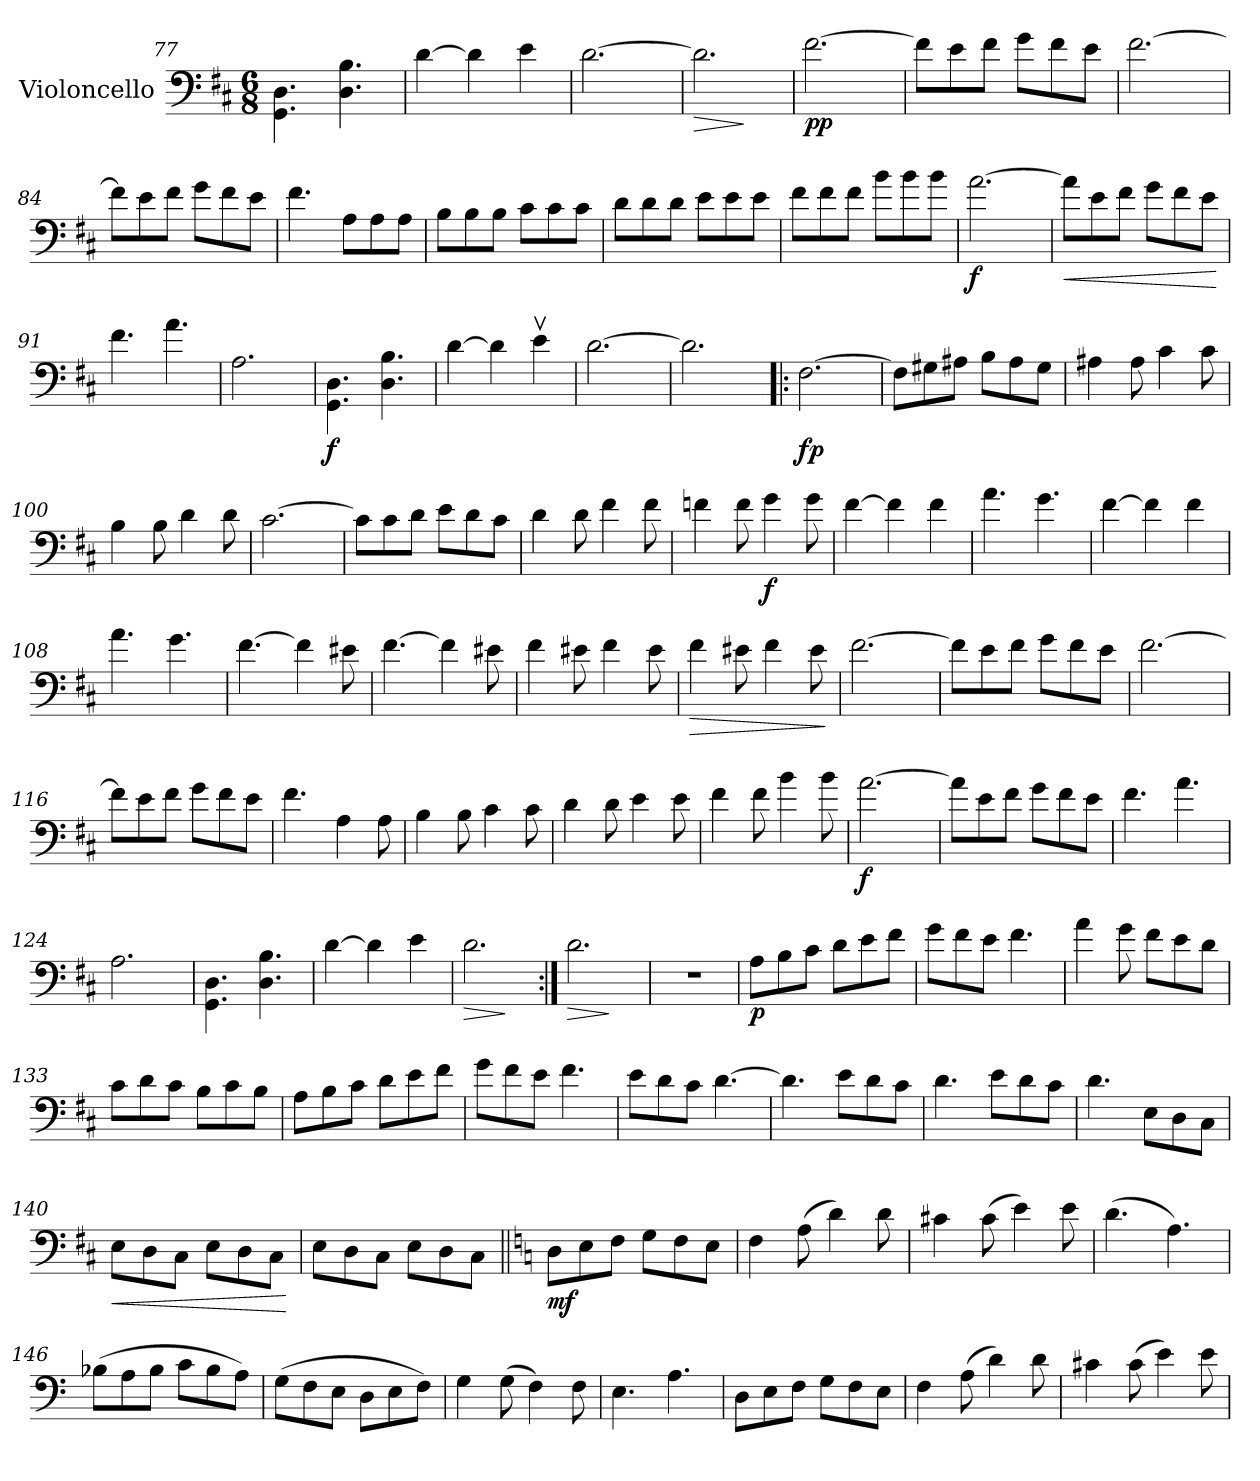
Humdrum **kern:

**kern	**dynam
*part1	*part1
*staff1	*staff1
*I"Violoncello	*
*I'Vc.	*
*clefF4	*
*k[f#c#]	*
*M6/8	*
=77	=77
4.GG\ 4.D\	.
4.D\ 4.B\	.
=78	=78
[4d\	.
4d\]	.
4e\	.
=79	=79
[2.d\	.
=80	=80
!	!LO:HP:b
2.d\]	>
.	]
=81	=81
!	!LO:DY:b
[2.f#\	pp
=82	=82
8f#\L]	.
8e\	.
8f#\J	.
8g\L	.
8f#\	.
8e\J	.
=83	=83
[2.f#\	.
!!LO:LB:g=z
=84	=84
8f#\L]	.
8e\	.
8f#\J	.
8g\L	.
8f#\	.
8e\J	.
=85	=85
4.f#\	.
8A\L	.
8A\	.
8A\J	.
=86	=86
8B\L	.
8B\	.
8B\J	.
8c#\L	.
8c#\	.
8c#\J	.
=87	=87
8d\L	.
8d\	.
8d\J	.
8e\L	.
8e\	.
8e\J	.
=88	=88
8f#\L	.
8f#\	.
8f#\J	.
8b\L	.
8b\	.
8b\J	.
=89	=89
!	!LO:DY:b
[2.a\	f
!!LO:LB:g=z
=90	=90
!	!LO:HP:b
8a\L]	<
8e\	.
8f#\J	.
8g\L	.
8f#\	.
8e\J	.
.	[
=91	=91
4.f#\	.
4.a\	.
=92	=92
2.A\	.
=93	=93
!	!LO:DY:b
4.GG\ 4.D\	f
4.D\ 4.B\	.
=94	=94
[4d\	.
4d\]	.
4ev\	.
=95	=95
[2.d\	.
=96	=96
2.d\]	.
=97!|:	=97!|:
!	!LO:DY:b
[2.F#\	fp
=98	=98
8F#\L]	.
8G#X\	.
8A#X\J	.
8B\L	.
8A#\	.
8G#\J	.
!!LO:LB:g=z
=99	=99
4A#X\	.
8A#\	.
4c#\	.
8c#\	.
=100	=100
4B\	.
8B\	.
4d\	.
8d\	.
=101	=101
[2.c#\	.
=102	=102
8c#\L]	.
8c#\	.
8d\J	.
8e\L	.
8d\	.
8c#\J	.
=103	=103
4d\	.
8d\	.
4f#\	.
8f#\	.
=104	=104
4fn\	.
8f\	.
!	!LO:DY:b
4g\	f
8g\	.
=105	=105
[4f#\	.
4f#\]	.
4f#\	.
=106	=106
4.a\	.
4.g\	.
!!LO:LB:g=z
=107	=107
[4f#\	.
4f#\]	.
4f#\	.
=108	=108
4.a\	.
4.g\	.
=109	=109
[4.f#\	.
4f#\]	.
8e#X\	.
=110	=110
[4.f#\	.
4f#\]	.
8e#X\	.
=111	=111
4f#\	.
8e#X\	.
4f#\	.
8e#\	.
=112	=112
!	!LO:HP:b
4f#\	>
8e#X\	.
4f#\	.
8e#\	.
.	]
=113	=113
[2.f#\	.
=114	=114
8f#\L]	.
8e\	.
8f#\J	.
8g\L	.
8f#\	.
8e\J	.
!!LO:LB:g=z
=115	=115
[2.f#\	.
=116	=116
8f#\L]	.
8e\	.
8f#\J	.
8g\L	.
8f#\	.
8e\J	.
=117	=117
4.f#\	.
4A\	.
8A\	.
=118	=118
4B\	.
8B\	.
4c#\	.
8c#\	.
=119	=119
4d\	.
8d\	.
4e\	.
8e\	.
=120	=120
4f#\	.
8f#\	.
4b\	.
8b\	.
=121	=121
!	!LO:DY:b
[2.a\	f
=122	=122
8a\L]	.
8e\	.
8f#\J	.
8g\L	.
8f#\	.
8e\J	.
!!LO:LB:g=z
=123	=123
4.f#\	.
4.a\	.
=124	=124
2.A\	.
=125	=125
4.GG\ 4.D\	.
4.D\ 4.B\	.
=126	=126
[4d\	.
4d\]	.
4e\	.
=127	=127
!	!LO:HP:b
2.d\	>
.	]
=128:|!	=128:|!
!	!LO:HP:b
2.d\	>
.	]
=129	=129
2.r	.
=130	=130
!	!LO:DY:b
8A\L	p
8B\	.
8c#\J	.
8d\L	.
8e\	.
8f#\J	.
=131	=131
8g\L	.
8f#\	.
8e\J	.
4.f#\	.
!!LO:LB:g=z
=132	=132
4a\	.
8g\	.
8f#\L	.
8e\	.
8d\J	.
=133	=133
8c#\L	.
8d\	.
8c#\J	.
8B\L	.
8c#\	.
8B\J	.
=134	=134
8A\L	.
8B\	.
8c#\J	.
8d\L	.
8e\	.
8f#\J	.
=135	=135
8g\L	.
8f#\	.
8e\J	.
4.f#\	.
=136	=136
8e\L	.
8d\	.
8c#\J	.
[4.d\	.
=137	=137
4.d\]	.
8e\L	.
8d\	.
8c#\J	.
=138	=138
4.d\	.
8e\L	.
8d\	.
8c#\J	.
!!LO:LB:g=z
=139	=139
4.d\	.
8E\L	.
8D\	.
8C#\J	.
=140	=140
!	!LO:HP:b
8E\L	<
8D\	.
8C#\J	.
8E\L	.
8D\	.
8C#\J	.
.	[
=141	=141
8E\L	.
8D\	.
8C#\J	.
8E\L	.
8D\	.
8C#\J	.
=142||	=142||
*k[]	*
!	!LO:DY:b
8D\L	mf
8E\	.
8F\J	.
8G\L	.
8F\	.
8E\J	.
=143	=143
4F\	.
(>8A\	.
4d\)	.
8d\	.
=144	=144
4c#X\	.
(>8c#\	.
4e\)	.
8e\	.
!!LO:PB:g=z
=145	=145
(>4.d\	.
4.A\)	.
=146	=146
(>8B-X\L	.
8A\	.
8B-\J	.
8c\L	.
8B-\	.
8A\J)	.
=147	=147
(>8G\L	.
8F\	.
8E\J	.
8D\L	.
8E\	.
8F\J)	.
=148	=148
4G\	.
(>8G\	.
4F\)	.
8F\	.
=149	=149
4.E\	.
4.A\	.
=150	=150
8D\L	.
8E\	.
8F\J	.
8G\L	.
8F\	.
8E\J	.
=151	=151
4F\	.
(>8A\	.
4d\)	.
8d\	.
!!LO:LB:g=z
=152	=152
4c#X\	.
(>8c#\	.
4e\)	.
8e\	.
=	=
*-	*-
